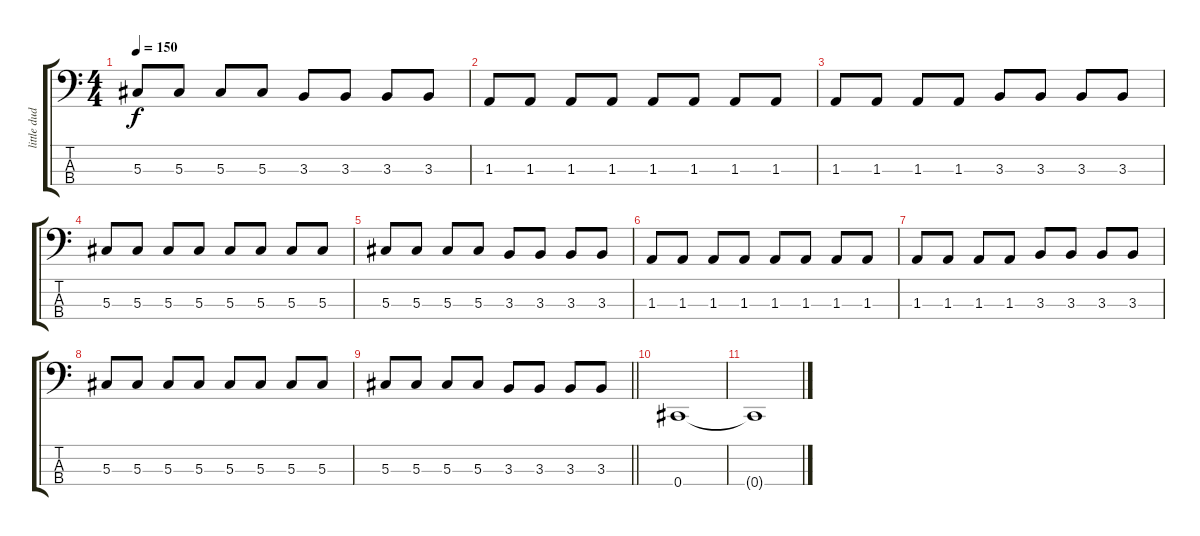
\track ("little dude" "little dud") {instrument electricbassfinger}
\staff {score tabs}
\tuning (Gb2 Db2 Ab1 Db1) {hide}
\ts (4 4)
\tempo 150
\clef f4
\ks c
5.3.8{dy f} 5.3.8 5.3.8 5.3.8 3.3.8 3.3.8 3.3.8 3.3.8 |
1.3.8 1.3.8 1.3.8 1.3.8 1.3.8 1.3.8 1.3.8 1.3.8 |
1.3.8 1.3.8 1.3.8 1.3.8 3.3.8 3.3.8 3.3.8 3.3.8 |
5.3.8 5.3.8 5.3.8 5.3.8 5.3.8 5.3.8 5.3.8 5.3.8 |
5.3.8 5.3.8 5.3.8 5.3.8 3.3.8 3.3.8 3.3.8 3.3.8 |
1.3.8 1.3.8 1.3.8 1.3.8 1.3.8 1.3.8 1.3.8 1.3.8 |
1.3.8 1.3.8 1.3.8 1.3.8 3.3.8 3.3.8 3.3.8 3.3.8 |
5.3.8 5.3.8 5.3.8 5.3.8 5.3.8 5.3.8 5.3.8 5.3.8 |
\barLineRight lightlight
5.3.8 5.3.8 5.3.8 5.3.8 3.3.8 3.3.8 3.3.8 3.3.8 |
0.4.1 |
0.4{t}.1
